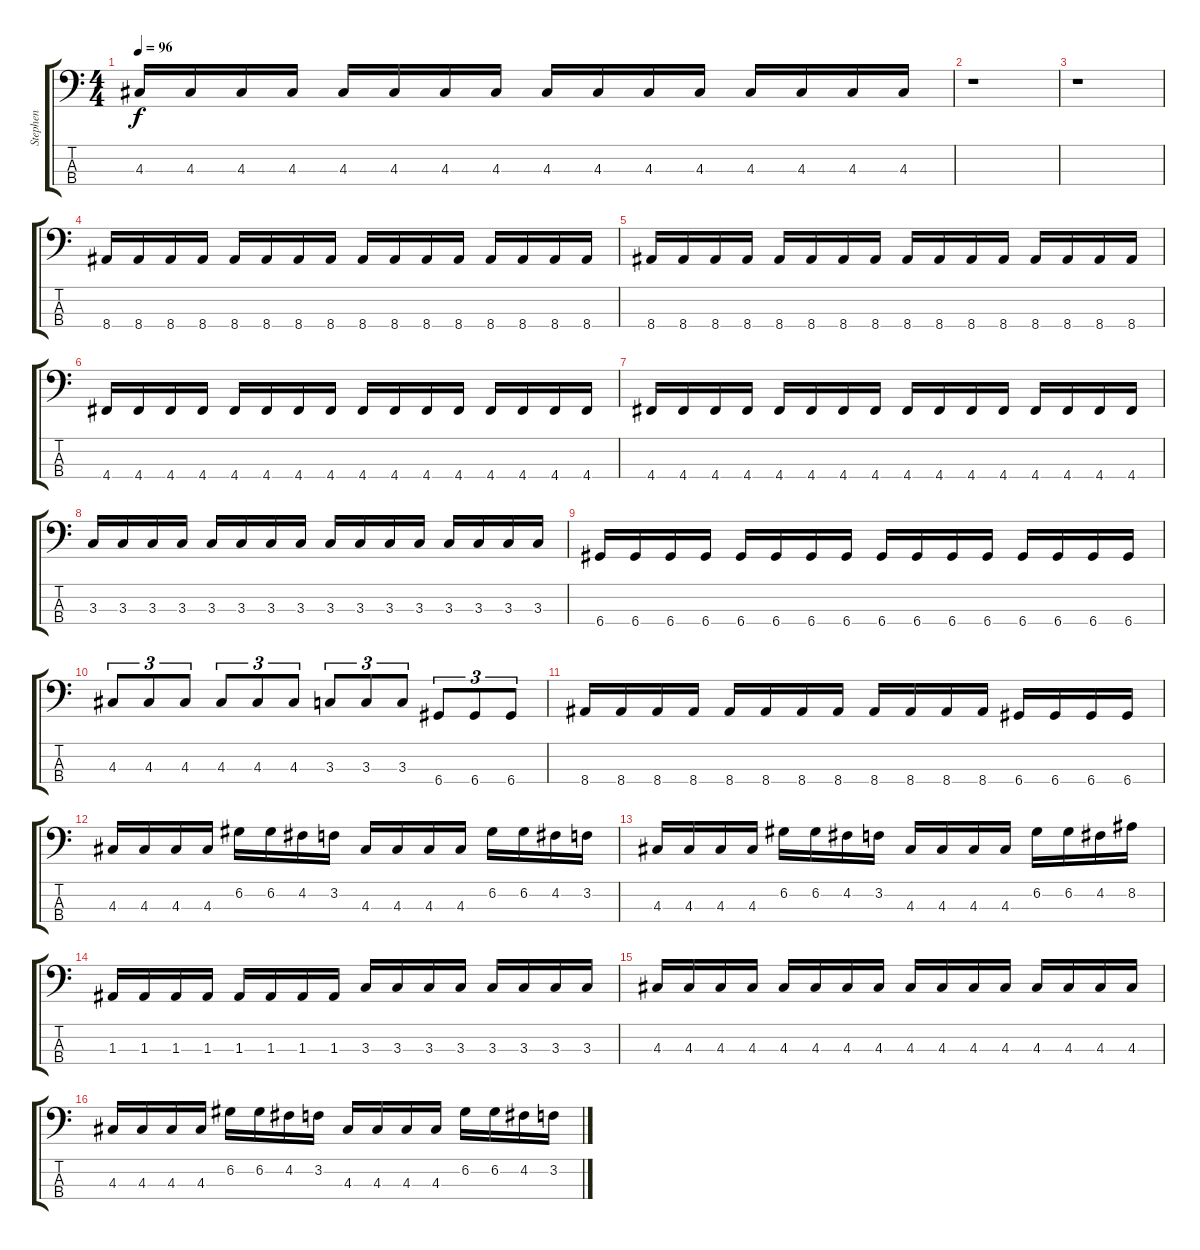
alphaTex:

\track ("Stephen" "Stephen") {instrument electricbasspick}
\staff {score tabs}
\tuning (G2 D2 A1 D1) {hide}
\ts (4 4)
\tempo 96
\clef f4
\ks c
4.3.16{dy f} 4.3.16 4.3.16 4.3.16 4.3.16 4.3.16 4.3.16 4.3.16 4.3.16 4.3.16 4.3.16 4.3.16 4.3.16 4.3.16 4.3.16 4.3.16 |
r.1 |
r.1 |
8.4.16 8.4.16 8.4.16 8.4.16 8.4.16 8.4.16 8.4.16 8.4.16 8.4.16 8.4.16 8.4.16 8.4.16 8.4.16 8.4.16 8.4.16 8.4.16 |
8.4.16 8.4.16 8.4.16 8.4.16 8.4.16 8.4.16 8.4.16 8.4.16 8.4.16 8.4.16 8.4.16 8.4.16 8.4.16 8.4.16 8.4.16 8.4.16 |
4.4.16 4.4.16 4.4.16 4.4.16 4.4.16 4.4.16 4.4.16 4.4.16 4.4.16 4.4.16 4.4.16 4.4.16 4.4.16 4.4.16 4.4.16 4.4.16 |
4.4.16 4.4.16 4.4.16 4.4.16 4.4.16 4.4.16 4.4.16 4.4.16 4.4.16 4.4.16 4.4.16 4.4.16 4.4.16 4.4.16 4.4.16 4.4.16 |
3.3.16 3.3.16 3.3.16 3.3.16 3.3.16 3.3.16 3.3.16 3.3.16 3.3.16 3.3.16 3.3.16 3.3.16 3.3.16 3.3.16 3.3.16 3.3.16 |
6.4.16 6.4.16 6.4.16 6.4.16 6.4.16 6.4.16 6.4.16 6.4.16 6.4.16 6.4.16 6.4.16 6.4.16 6.4.16 6.4.16 6.4.16 6.4.16 |
4.3.8{tu (3 2)} 4.3.8{tu (3 2)} 4.3.8{tu (3 2)} 4.3.8{tu (3 2)} 4.3.8{tu (3 2)} 4.3.8{tu (3 2)} 3.3.8{tu (3 2)} 3.3.8{tu (3 2)} 3.3.8{tu (3 2)} 6.4.8{tu (3 2)} 6.4.8{tu (3 2)} 6.4.8{tu (3 2)} |
8.4.16 8.4.16 8.4.16 8.4.16 8.4.16 8.4.16 8.4.16 8.4.16 8.4.16 8.4.16 8.4.16 8.4.16 6.4.16 6.4.16 6.4.16 6.4.16 |
4.3.16 4.3.16 4.3.16 4.3.16 6.2.16 6.2.16 4.2.16 3.2.16 4.3.16 4.3.16 4.3.16 4.3.16 6.2.16 6.2.16 4.2.16 3.2.16 |
4.3.16 4.3.16 4.3.16 4.3.16 6.2.16 6.2.16 4.2.16 3.2.16 4.3.16 4.3.16 4.3.16 4.3.16 6.2.16 6.2.16 4.2.16 8.2.16 |
1.3.16 1.3.16 1.3.16 1.3.16 1.3.16 1.3.16 1.3.16 1.3.16 3.3.16 3.3.16 3.3.16 3.3.16 3.3.16 3.3.16 3.3.16 3.3.16 |
4.3.16 4.3.16 4.3.16 4.3.16 4.3.16 4.3.16 4.3.16 4.3.16 4.3.16 4.3.16 4.3.16 4.3.16 4.3.16 4.3.16 4.3.16 4.3.16 |
4.3.16 4.3.16 4.3.16 4.3.16 6.2.16 6.2.16 4.2.16 3.2.16 4.3.16 4.3.16 4.3.16 4.3.16 6.2.16 6.2.16 4.2.16 3.2.16
